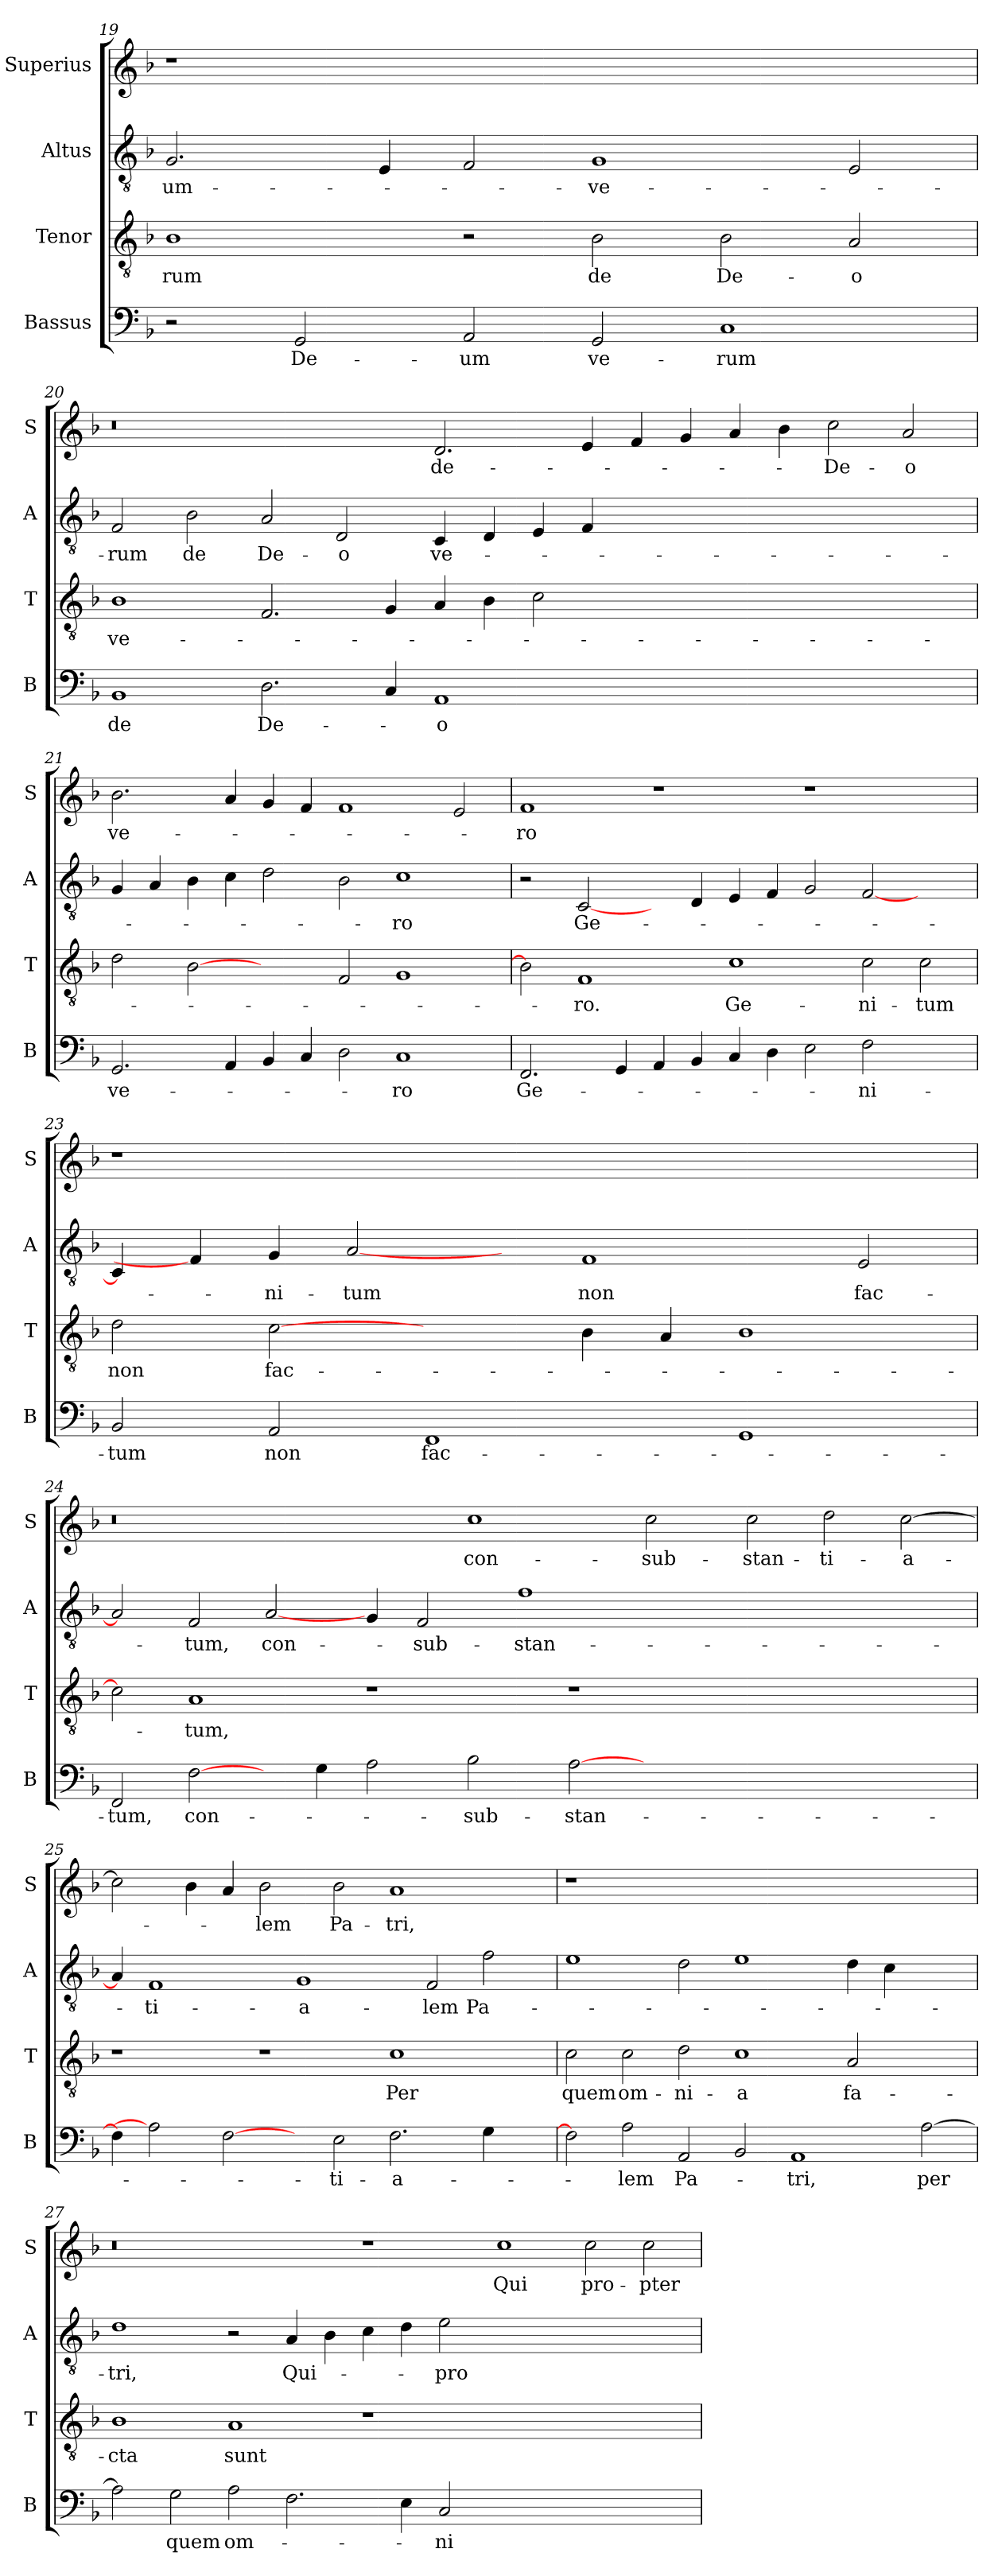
**kern	**text	**kern	**text	**kern	**text	**kern	**text
*part4	*part4	*part3	*part3	*part2	*part2	*part1	*part1
*staff4	*staff4	*staff3	*staff3	*staff2	*staff2	*staff1	*staff1
*I"Bassus	*	*I"Tenor	*	*I"Altus	*	*I"Superius	*
*I'B	*	*I'T	*	*I'A	*	*I'S	*
*clefF4	*	*clefGv2	*	*clefGv2	*	*clefG2	*
*k[b-]	*	*k[b-]	*	*k[b-]	*	*k[b-]	*
=19	=19	=19	=19	=19	=19	=19	=19
2r	.	1B-	-rum	2.G/	-um-	1r	.
2GG/	De-	.	.	.	.	.	.
.	.	.	.	4E/	.	.	.
2AA/	-um	2r	.	2F/	.	0ryy	.
2GG/	ve-	2B-\	de	1G	-ve-	.	.
1C	-rum	2B-\	De-	.	.	.	.
.	.	2A/	-o	2E/	.	.	.
=20	=20	=20	=20	=20	=20	=20	=20
1BB-	de	1B-	ve-	2F/	-rum	0r	.
.	.	.	.	2B-\	de	.	.
2.D\	De-	2.F/	.	2A/	De-	.	.
.	.	.	.	2D/	-o	.	.
4C/	.	4G/	.	.	.	.	.
1AA	-o	4A/	.	4C/	ve-	2.d/	-de-
.	.	4B-\	.	4D/	.	.	.
.	.	2c\	.	4E/	.	.	.
.	.	.	.	4F/	.	4e/	.
0ryy	.	0ryy	.	0ryy	.	4f/	.
.	.	.	.	.	.	4g/	.
.	.	.	.	.	.	4a/	.
.	.	.	.	.	.	4b-\	.
.	.	.	.	.	.	2cc\	-De-
.	.	.	.	.	.	2a/	-o
=21	=21	=21	=21	=21	=21	=21	=21
2.GG/	ve-	2d\	.	4G/	.	2.b-\	ve-
.	.	.	.	4A/	.	.	.
.	.	[2B-	.	4B-\	.	.	.
4AA/	.	.	.	4c\	.	4a/	.
4BB-/	.	2ryy	.	2d\	.	4g/	.
4C/	.	.	.	.	.	4f/	.
2D\	.	2F/	.	2B-\	.	1f	.
1C	-ro	1G	.	1c	-ro	.	.
.	.	.	.	.	.	2e/	.
=22	=22	=22	=22	=22	=22	=22	=22
2.FF/	Ge-	2B-]	.	2r	.	1f	-ro
.	.	1F	-ro.	[2C/	Ge-	.	.
4GG/	.	.	.	.	.	.	.
4AA/	.	.	.	4ryy	.	1r	.
4BB-/	.	.	.	4D/	.	.	.
4C/	.	1c	Ge-	4E/	.	.	.
4D\	.	.	.	4F/	.	.	.
2E\	.	.	.	2G/	.	1r	.
2F\	-ni-	2c\	-ni-	[2F/	.	.	.
2ryy	.	2c\	-tum	2ryy	.	2ryy	.
=23	=23	=23	=23	=23	=23	=23	=23
2BB-/	-tum	2d\	non	4C/]	.	1r	.
.	.	.	.	4F/]	.	.	.
2AA/	non	[2c	fac-	4G/	-ni-	.	.
.	.	.	.	[2A	-tum	.	.
1FF	fac-	2ryy	.	.	.	0ryy	.
.	.	.	.	4ryy	.	.	.
.	.	4B-\	.	1F	non	.	.
.	.	4A/	.	.	.	.	.
1GG	.	1B-	.	.	.	.	.
.	.	.	.	2E/	fac-	.	.
=24	=24	=24	=24	=24	=24	=24	=24
2FF/	-tum,	2c]	.	2A]	.	0r	.
[2F\	con-	1A	-tum,	2F/	-tum,	.	.
4ryy	.	.	.	[2A/	con-	.	.
4G\	.	.	.	.	.	.	.
2A\	.	1r	.	4G/	.	.	.
.	.	.	.	2F/	-sub-	.	.
2B-\	-sub-	.	.	.	.	1cc	con-
.	.	.	.	1f	-stan-	.	.
[2A\	-stan-	1r	.	.	.	.	.
0ryy	.	.	.	.	.	2cc\	-sub-
.	.	.	.	1..ryy	.	.	.
.	.	1.ryy	.	.	.	2cc\	-stan-
.	.	.	.	.	.	2dd\	-ti-
.	.	.	.	.	.	[2cc\	-a-
=25	=25	=25	=25	=25	=25	=25	=25
4F\]	.	1r	.	4A/]	.	2cc\]	.
2A\]	.	.	.	1F	-ti-	.	.
.	.	.	.	.	.	4b-\	.
[2F	.	.	.	.	.	4a/	.
.	.	1r	.	.	.	2b-\	-lem
4ryy	.	.	.	1G	-a-	.	.
2E\	-ti-	.	.	.	.	2b-\	Pa-
2.F\	-a-	1c	Per	.	.	1a	-tri,
.	.	.	.	2F/	-lem	.	.
4G\	.	.	.	2f\	Pa-	.	.
4ryy	.	4ryy	.	.	.	4ryy	.
=26	=26	=26	=26	=26	=26	=26	=26
2F]	.	2c\	quem	1e	.	1r	.
2A\	-lem	2c\	om-	.	.	.	.
2AA/	Pa-	2d\	-ni-	2d\	.	0ryy	.
2BB-/	.	1c	-a	1e	.	.	.
1AA	-tri,	.	.	.	.	.	.
.	.	2A/	fa-	4d\	.	.	.
.	.	.	.	4c\	.	.	.
[2A\	per	2ryy	.	2ryy	.	2ryy	.
=27	=27	=27	=27	=27	=27	=27	=27
2A\]	.	1B-	-cta	1d	-tri,	0r	.
2G\	quem	.	.	.	.	.	.
2A\	om-	1A	sunt	2r	.	.	.
2.F\	.	.	.	4A/	Qui-	.	.
.	.	.	.	4B-\	.	.	.
.	.	1r	.	4c\	.	1r	.
4E\	.	.	.	4d\	.	.	.
2C/	-ni-	.	.	2e\	-pro-	.	.
0ryy	.	0ryy	.	0ryy	.	1cc	Qui
.	.	.	.	.	.	2cc\	pro-
.	.	.	.	.	.	2cc\	-pter
=	=	=	=	=	=	=	=
*-	*-	*-	*-	*-	*-	*-	*-
